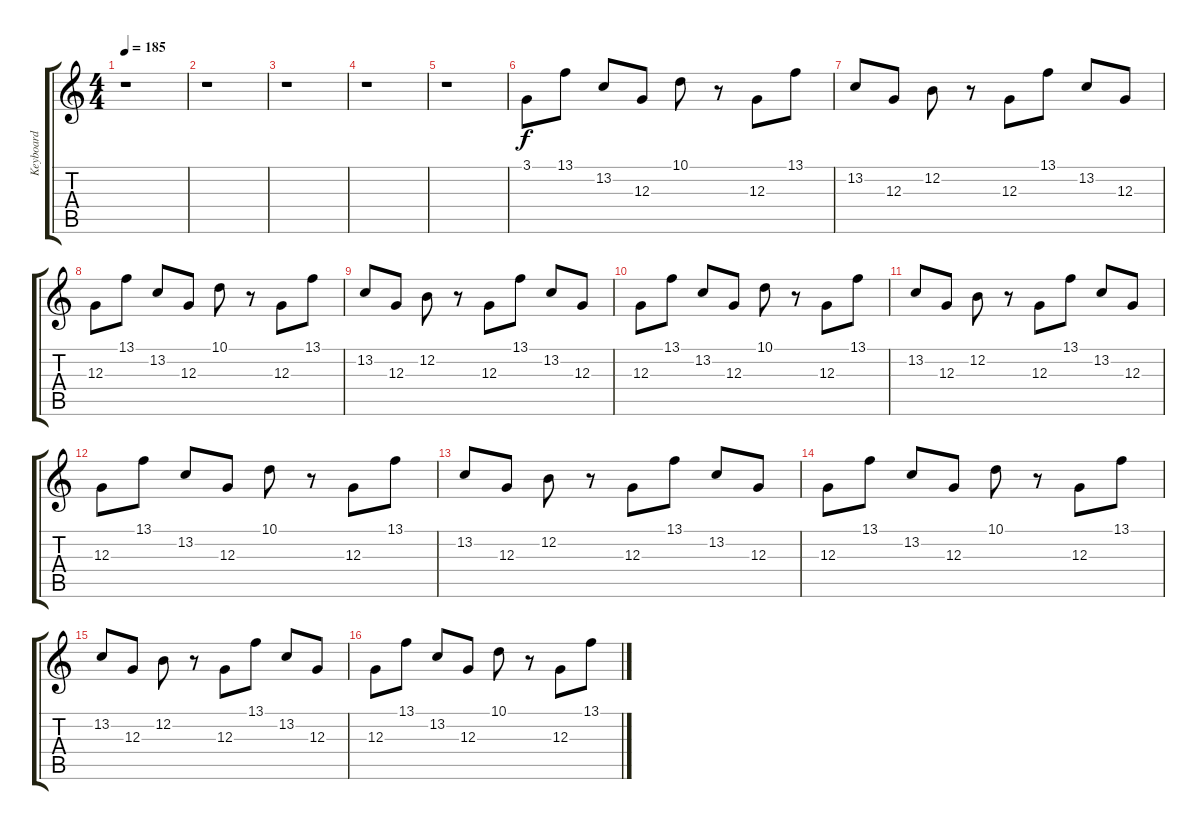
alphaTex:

\track ("Keyboard" "Keyboard") {instrument brasssection}
\staff {score tabs}
\tuning (E4 B3 G3 D3 A2 E2) {hide}
\ts (4 4)
\tempo 185
\clef g2
\ks c
r.1{dy f} |
r.1 |
r.1 |
r.1 |
r.1 |
3.1.8 13.1.8 13.2.8 12.3.8 10.1.8 r.8 12.3.8 13.1.8 |
13.2.8 12.3.8 12.2.8 r.8 12.3.8 13.1.8 13.2.8 12.3.8 |
12.3.8 13.1.8 13.2.8 12.3.8 10.1.8 r.8 12.3.8 13.1.8 |
13.2.8 12.3.8 12.2.8 r.8 12.3.8 13.1.8 13.2.8 12.3.8 |
12.3.8 13.1.8 13.2.8 12.3.8 10.1.8 r.8 12.3.8 13.1.8 |
13.2.8 12.3.8 12.2.8 r.8 12.3.8 13.1.8 13.2.8 12.3.8 |
12.3.8 13.1.8 13.2.8 12.3.8 10.1.8 r.8 12.3.8 13.1.8 |
13.2.8 12.3.8 12.2.8 r.8 12.3.8 13.1.8 13.2.8 12.3.8 |
12.3.8 13.1.8 13.2.8 12.3.8 10.1.8 r.8 12.3.8 13.1.8 |
13.2.8 12.3.8 12.2.8 r.8 12.3.8 13.1.8 13.2.8 12.3.8 |
12.3.8 13.1.8 13.2.8 12.3.8 10.1.8 r.8 12.3.8 13.1.8
